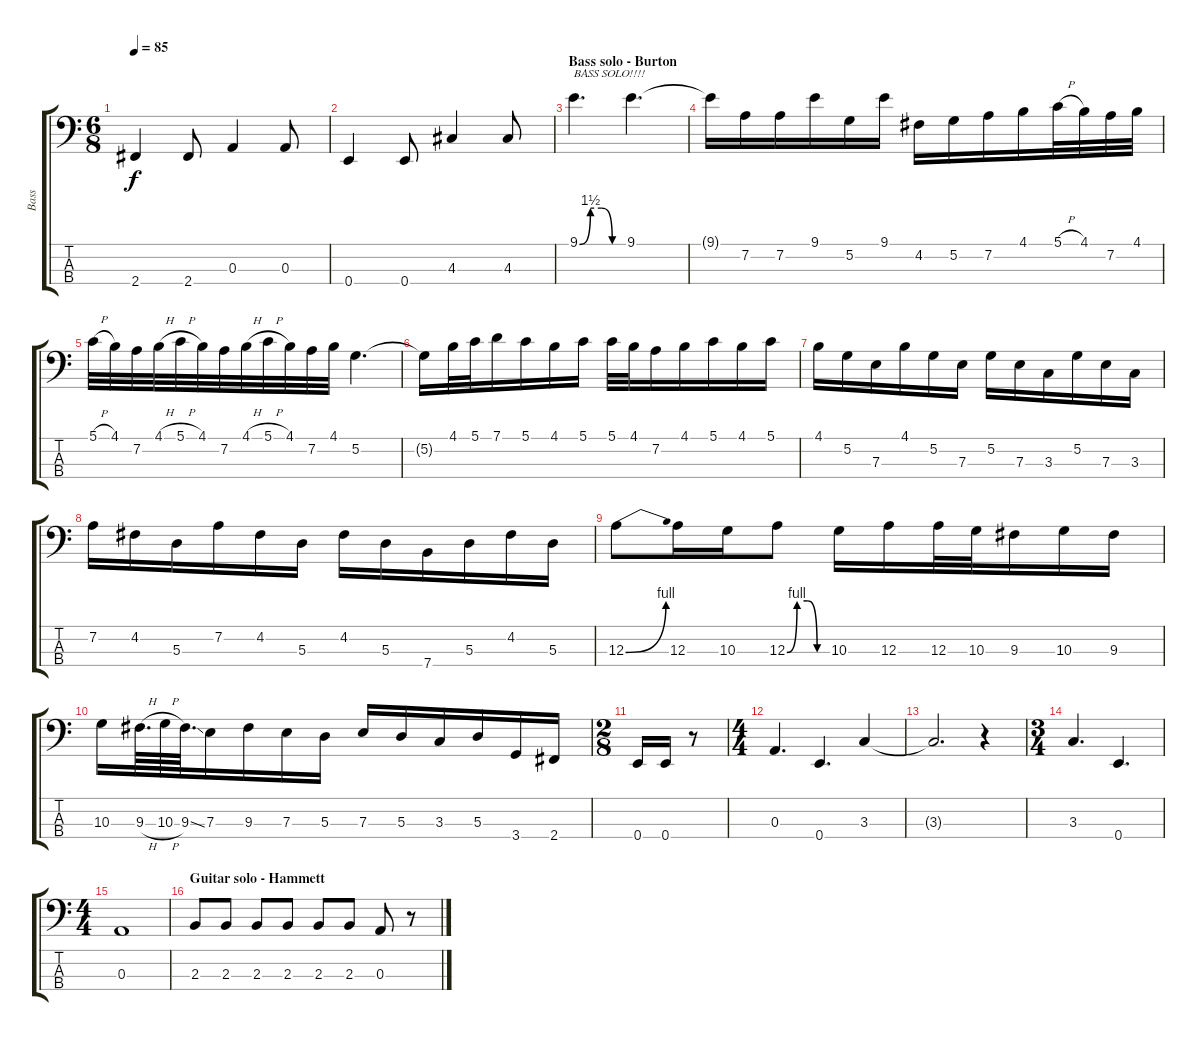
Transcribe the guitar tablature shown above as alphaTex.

\track ("Bass" "Bass") {instrument electricbassfinger}
\staff {score tabs}
\tuning (G2 D2 A1 E1) {hide}
\ts (6 8)
\tempo 85
\clef f4
\ks c
2.4.4{dy f} 2.4.8 0.3.4 0.3.8 |
0.4.4 0.4.8 4.3.4 4.3.8 |
\section ("" "Bass solo - Burton")
9.1{be (custom 0 0 15 6 30 6 45 0 60 0)}.4{d txt "BASS SOLO!!!!"} 9.1.4{d} |
9.1{t}.16 7.2.16 7.2.16 9.1.16 5.2.16 9.1.16 4.2.16 5.2.16 7.2.16 4.1.16 5.1{h}.32 4.1.32 7.2.32 4.1.32 |
5.1{h}.32 4.1.32 7.2.32 4.1{h}.32 5.1{h}.32 4.1.32 7.2.32 4.1{h}.32 5.1{h}.32 4.1.32 7.2.32 4.1.32 5.2.4{d} |
5.2{t}.16 4.1.32 5.1.32 7.1.16 5.1.16 4.1.16 5.1.16 5.1.32 4.1.32 7.2.16 4.1.16 5.1.16 4.1.16 5.1.16 |
4.1.16 5.2.16 7.3.16 4.1.16 5.2.16 7.3.16 5.2.16 7.3.16 3.3.16 5.2.16 7.3.16 3.3.16 |
7.2.16 4.2.16 5.3.16 7.2.16 4.2.16 5.3.16 4.2.16 5.3.16 7.4.16 5.3.16 4.2.16 5.3.16 |
12.3{be (bend 0 0 60 4)}.8 12.3.16 10.3.16 12.3{be (custom 0 0 15 4 30 4 45 0 60 0)}.8 10.3.16 12.3.16 12.3.32 10.3.32 9.3.16 10.3.16 9.3.16 |
10.3.16 9.3{h}.64{d} 10.3{h}.64 9.3{ss}.64{d} 7.3.16 9.3.16 7.3.16 5.3.16 7.3.16 5.3.16 3.3.16 5.3.16 3.4.16 2.4.16 |
\ts (2 8)
0.4.16 0.4.16 r.8 |
\ts (4 4)
0.3.4{d} 0.4.4{d} 3.3.4 |
3.3{t}.2{d} r.4 |
\ts (3 4)
3.3.4{d} 0.4.4{d} |
\ts (4 4)
0.3.1 |
\section ("" "Guitar solo - Hammett")
2.3.8 2.3.8 2.3.8 2.3.8 2.3.8 2.3.8 0.3.8 r.8
